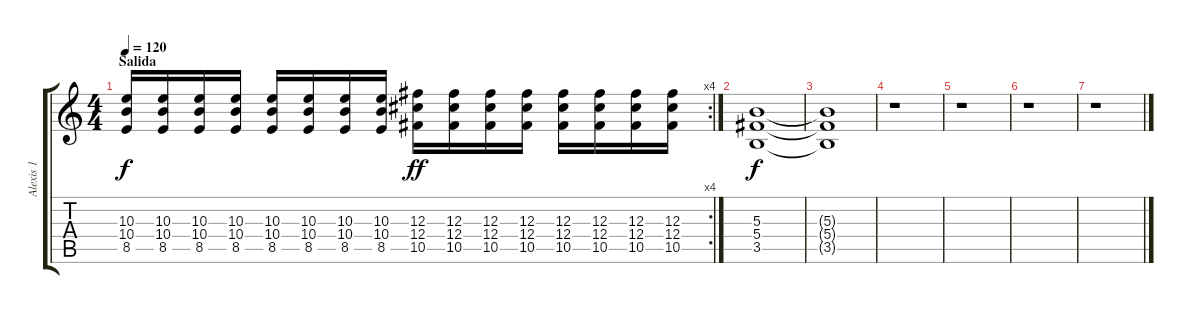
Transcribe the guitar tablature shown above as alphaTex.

\track ("Alexis 1" "Alexis 1") {instrument distortionguitar}
\staff {score tabs}
\tuning (Eb4 Bb3 Gb3 Db3 Ab2 Eb2) {hide}
\rc 4
\ts (4 4)
\section ("" "Salida")
\tempo 120
\clef g2
\ks c
(10.3 10.4 8.5).16{dy f} (10.3 10.4 8.5).16 (10.3 10.4 8.5).16 (10.3 10.4 8.5).16 (10.3 10.4 8.5).16 (10.3 10.4 8.5).16 (10.3 10.4 8.5).16 (10.3 10.4 8.5).16 (12.3 12.4 10.5).16{dy ff} (12.3 12.4 10.5).16 (12.3 12.4 10.5).16 (12.3 12.4 10.5).16 (12.3 12.4 10.5).16 (12.3 12.4 10.5).16 (12.3 12.4 10.5).16 (12.3 12.4 10.5).16 |
(5.3 5.4 3.5).1{dy f} |
(5.3{t} 5.4{t} 3.5{t}).1 |
r.1 |
r.1 |
r.1 |
r.1
